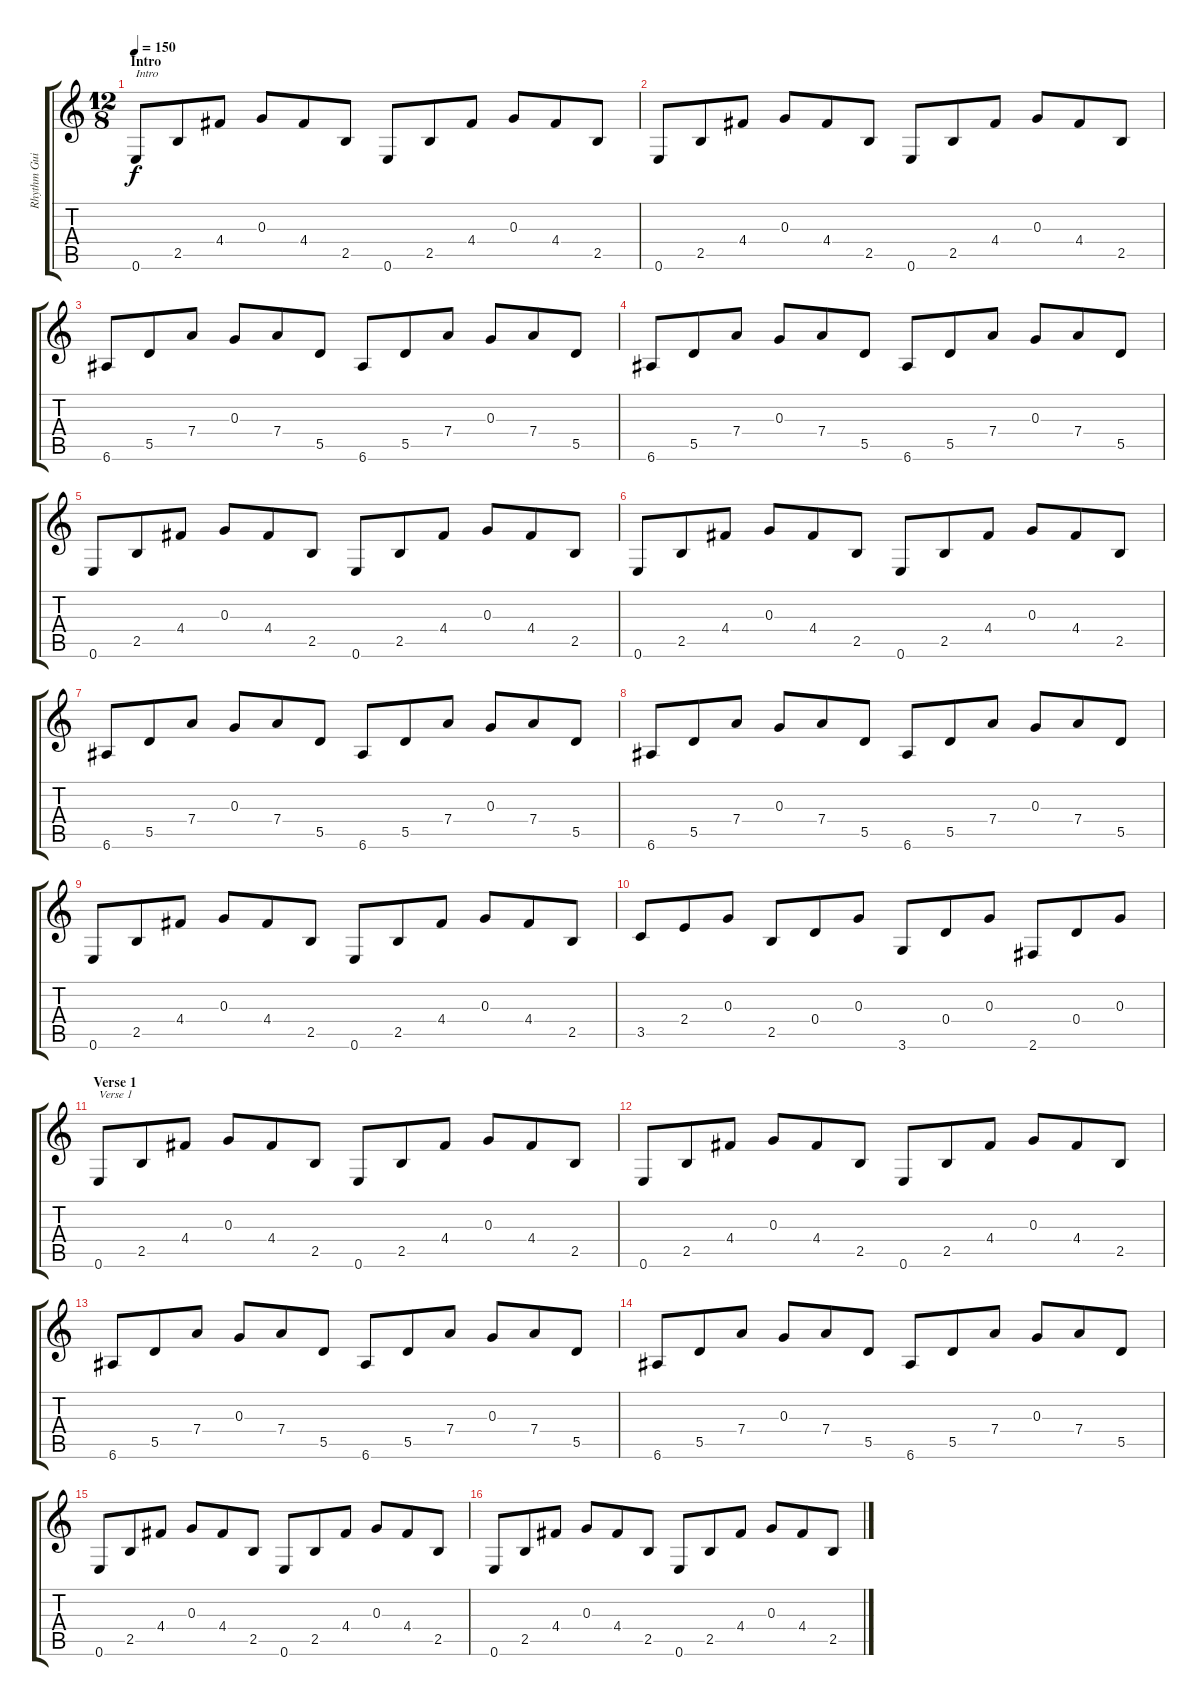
\track ("Rhythm Guitar" "Rhythm Gui") {instrument electricguitarclean}
\staff {score tabs}
\tuning (E4 B3 G3 D3 A2 E2) {hide}
\ts (12 8)
\section ("" "Intro")
\tempo 150
\clef g2
\ks c
0.6.8{txt "Intro" dy f instrument electricguitarclean} 2.5.8 4.4.8 0.3.8 4.4.8 2.5.8 0.6.8 2.5.8 4.4.8 0.3.8 4.4.8 2.5.8 |
0.6.8 2.5.8 4.4.8 0.3.8 4.4.8 2.5.8 0.6.8 2.5.8 4.4.8 0.3.8 4.4.8 2.5.8 |
6.6.8 5.5.8 7.4.8 0.3.8 7.4.8 5.5.8 6.6.8 5.5.8 7.4.8 0.3.8 7.4.8 5.5.8 |
6.6.8 5.5.8 7.4.8 0.3.8 7.4.8 5.5.8 6.6.8 5.5.8 7.4.8 0.3.8 7.4.8 5.5.8 |
0.6.8 2.5.8 4.4.8 0.3.8 4.4.8 2.5.8 0.6.8 2.5.8 4.4.8 0.3.8 4.4.8 2.5.8 |
0.6.8 2.5.8 4.4.8 0.3.8 4.4.8 2.5.8 0.6.8 2.5.8 4.4.8 0.3.8 4.4.8 2.5.8 |
6.6.8 5.5.8 7.4.8 0.3.8 7.4.8 5.5.8 6.6.8 5.5.8 7.4.8 0.3.8 7.4.8 5.5.8 |
6.6.8 5.5.8 7.4.8 0.3.8 7.4.8 5.5.8 6.6.8 5.5.8 7.4.8 0.3.8 7.4.8 5.5.8 |
0.6.8 2.5.8 4.4.8 0.3.8 4.4.8 2.5.8 0.6.8 2.5.8 4.4.8 0.3.8 4.4.8 2.5.8 |
3.5.8 2.4.8 0.3.8 2.5.8 0.4.8 0.3.8 3.6.8 0.4.8 0.3.8 2.6.8 0.4.8 0.3.8 |
\section ("" "Verse 1")
0.6.8{txt "Verse 1"} 2.5.8 4.4.8 0.3.8 4.4.8 2.5.8 0.6.8 2.5.8 4.4.8 0.3.8 4.4.8 2.5.8 |
0.6.8 2.5.8 4.4.8 0.3.8 4.4.8 2.5.8 0.6.8 2.5.8 4.4.8 0.3.8 4.4.8 2.5.8 |
6.6.8 5.5.8 7.4.8 0.3.8 7.4.8 5.5.8 6.6.8 5.5.8 7.4.8 0.3.8 7.4.8 5.5.8 |
6.6.8 5.5.8 7.4.8 0.3.8 7.4.8 5.5.8 6.6.8 5.5.8 7.4.8 0.3.8 7.4.8 5.5.8 |
0.6.8 2.5.8 4.4.8 0.3.8 4.4.8 2.5.8 0.6.8 2.5.8 4.4.8 0.3.8 4.4.8 2.5.8 |
0.6.8 2.5.8 4.4.8 0.3.8 4.4.8 2.5.8 0.6.8 2.5.8 4.4.8 0.3.8 4.4.8 2.5.8
